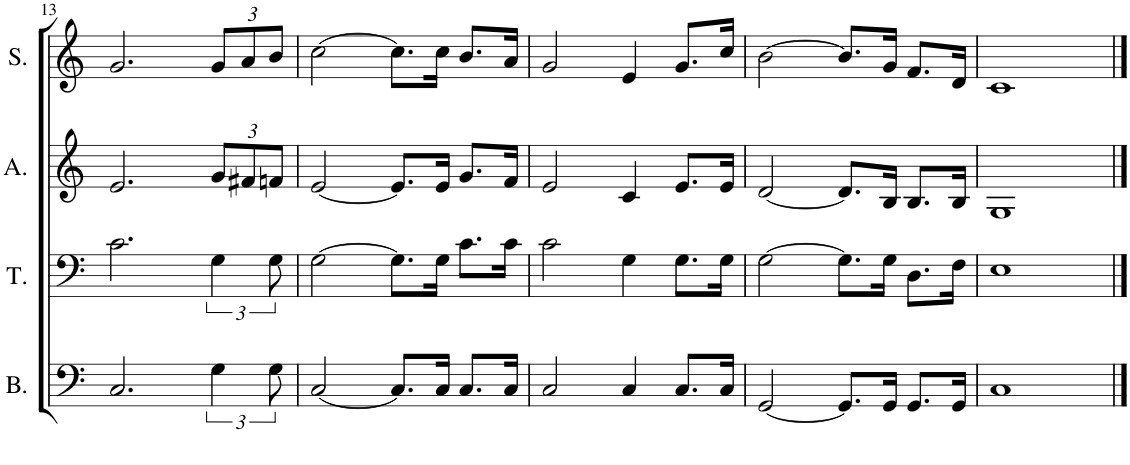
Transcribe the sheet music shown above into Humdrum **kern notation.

**kern	**kern	**kern	**kern
*part4	*part3	*part2	*part1
*staff4	*staff3	*staff2	*staff1
*I"Bass	*I"Tenor	*I"Alto	*I"Soprano
*I'B.	*I'T.	*I'A.	*I'S.
!!LO:PB:g=z
*clefF4	*clefF4	*clefG2	*clefG2
*k[]	*k[]	*k[]	*k[]
*M4/4	*M4/4	*M4/4	*M4/4
=13	=13	=13	=13
2.C/	2.c\	2.e/	2.g/
*	*	*Xbrackettup	*Xbrackettup
6G\	6G\	12g/L	12g/L
.	.	12f#X/	12a/
12G\	12G\	12fn/J	12b/J
=14	=14	=14	=14
[2C/	[2G\	[2e/	[2cc\
8.C/L]	8.G\L]	8.e/L]	8.cc\L]
16C/Jk	16G\Jk	16e/Jk	16cc\Jk
8.C/L	8.c\L	8.g/L	8.b/L
16C/Jk	16c\Jk	16f/Jk	16a/Jk
=15	=15	=15	=15
2C/	2c\	2e/	2g/
4C/	4G\	4c/	4e/
8.C/L	8.G\L	8.e/L	8.g/L
16C/Jk	16G\Jk	16e/Jk	16cc/Jk
=16	=16	=16	=16
[2GG/	[2G\	[2d/	[2b\
8.GG/L]	8.G\L]	8.d/L]	8.b/L]
16GG/Jk	16G\Jk	16B/Jk	16g/Jk
8.GG/L	8.D\L	8.B/L	8.f/L
16GG/Jk	16F\Jk	16B/Jk	16d/Jk
=17	=17	=17	=17
1C	1E	1G	1c
==	==	==	==
*-	*-	*-	*-
